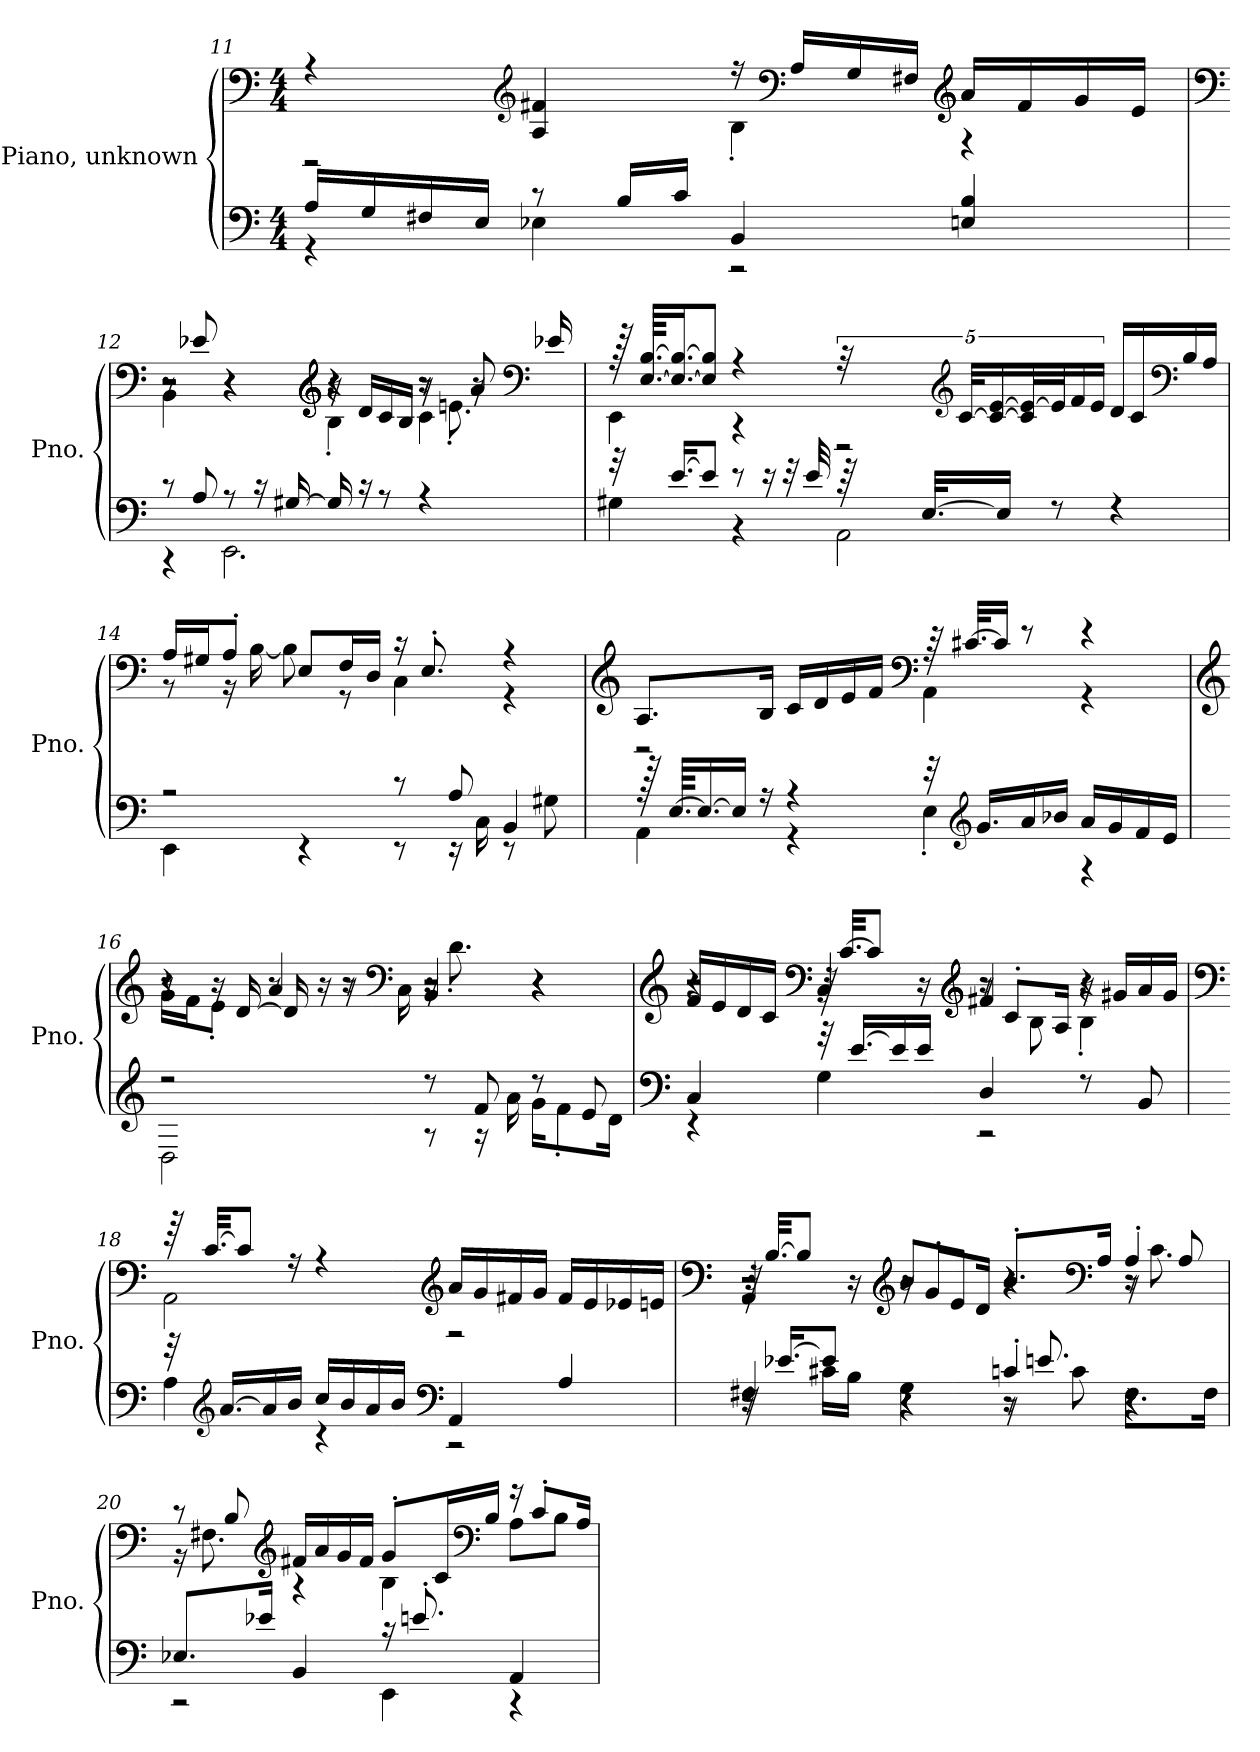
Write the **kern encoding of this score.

**kern	**kern
*part1	*part1
*staff2	*staff1
*I"Piano, unknown	*
*I'Pno.	*
!!LO:LB:g=z
*clefF4	*clefF4
*k[]	*k[]
*M4/4	*M4/4
=11	=11
*^	*^
16A/LL	4r	4r	2r
16G/	.	.	.
16F#X/	.	.	.
16E/JJ	.	.	.
*	*	*clefG2	*
8r	4E-X\	4A/ 4f#X/	.
16B/LL	.	.	.
16c/JJ	.	.	.
4BB/	2r	16r	4B'\
*	*	*clefF4	*
.	.	16A/LL	.
.	.	16G/	.
.	.	16F#X/JJ	.
*	*	*clefG2	*
4En/ 4B/	.	16a/LL	4r
.	.	16f#/	.
.	.	16g/	.
.	.	16e/JJ	.
*	*	*v	*v
=12	=12	=12
*	*	*clefF4
*	*	*^
*	*	*	*^
*	*	*	*	*^
8r	4r	2r	2r	8r	4BB\
8A/	.	.	.	8e-X/	.
8r	2.EE\	.	.	4r	4r
16r	.	.	.	.	.
[16G#X/	.	.	.	.	.
*	*	*clefG2	*	*	*
16G#/]	.	4r	4r	16r	4B'\
16r	.	.	.	16d/LL	.
8r	.	.	.	16c/	.
.	.	.	.	16B/JJ	.
4r	.	8r	16r	8r	4c\
.	.	.	8.en'\	.	.
.	.	8a/	.	16r	.
*	*	*clefF4	*	*	*
.	.	.	.	16e-X/	.
*	*	*	*v	*v	*v
!!LO:LB:g=z
=13	=13	=13	=13
32r	4G#X\	128r	4EE\
.	.	[64.E/ [64.B/KKLL	.
[16.e/KL	.	16.E/_ 16.B/_J	.
8e/J]	.	8E/] 8B/]J	.
8r	4r	4r	4r
16r	.	.	.
32r	.	.	.
32e/	.	.	.
64r	2AA\	40r	2r
[32.E/KLL	.	.	.
*	*	*clefG2	*
.	.	[40c/KLL	.
.	.	20c/_ [20e/	.
16E/JJ]	.	.	.
.	.	40c/] 40e/_L	.
8r	.	40e/J]	.
.	.	20f/	.
.	.	20e/JJ	.
4r	.	16d/LL	.
.	.	16c/	.
*	*	*clefF4	*
.	.	16B/	.
.	.	16A/JJ	.
=14	=14	=14	=14
2r	4EE\	16A/LL	8r
.	.	16G#X/J	.
.	.	8A'/J	16r
.	.	.	[16B\
.	4r	8E/L	8B\]
.	.	16F/L	8r
.	.	16D/JJ	.
8r	8r	16r	4C\
.	.	8.E'/	.
8A/	16r	.	.
.	16C\	.	.
4BB/	8r	4r	4r
.	8G#X\	.	.
!!LO:LB:g=z	!!
=15	=15	=15	=15
*	*	*clefG2	*
128r	4AA\	8.A/L	2r
[64.E/KKLL	.	.	.
16.E/_	.	.	.
16E/JJ]	.	.	.
16r	.	16B/Jk	.
4r	4r	16c/LL	.
.	.	16d/	.
.	.	16e/	.
.	.	16f/JJ	.
*	*	*clefF4	*
32r	4E'\	64r	4AA\
.	.	[32.c#X/KLL	.
*clefG2	*	*	*
16.g/LL	.	.	.
.	.	16c#/JJ]	.
16a/	.	8r	.
16b-X/JJ	.	.	.
16a/LL	4r	4r	4r
16g/	.	.	.
16f/	.	.	.
16e/JJ	.	.	.
*	*	*v	*v
=16	=16	=16
*	*	*clefG2
*	*	*^
*	*	*	*^
2r	2D\	4r	16g\LL	8r
.	.	.	16f\J	.
.	.	.	8e'\J	16r
.	.	.	.	[16d/
.	.	4a/	8r	16d/]
.	.	.	.	16r
.	.	.	16r	8r
*	*	*clefF4	*	*
.	.	.	16C\	.
8r	8r	2r	16r	4BB/
.	.	.	8.d'\	.
8f/	16r	.	.	.
.	16a\	.	.	.
8r	16g\KL	.	4r	4r
.	8f'\	.	.	.
8e/	.	.	.	.
.	16d\Jk	.	.	.
!!LO:LB:g=z	!!	!!
=17	=17	=17	=17	=17
*clefF4	*	*clefG2	*	*
4C/	4r	16f/LL	2r	4r
.	.	16e/	.	.
.	.	16d/	.	.
.	.	16c/JJ	.	.
*	*	*clefF4	*	*
32r	4G\	64r	.	4C/
.	.	[32.c/KKL	.	.
[16.e/LL	.	.	.	.
.	.	8c/J]	.	.
16e/]	.	.	.	.
16e/JJ	.	16r	.	.
*	*	*clefG2	*	*
4D/	2r	16r	8r	4f#X/
.	.	8c'/L	.	.
.	.	.	8B\	.
.	.	16A/Jk	.	.
8r	.	16r	4B'\	4r
.	.	16g#X/LL	.	.
8BB/	.	16a/	.	.
.	.	16g#/JJ	.	.
*	*	*v	*v	*v
!!LO:LB:g=z
=18	=18	=18
*	*	*clefF4
*	*	*^
32r	4A\	64r	2AA\
.	.	[32.c/KKL	.
*clefG2	*	*	*
[16.a/LL	.	.	.
.	.	8c/J]	.
16a/]	.	.	.
16b/JJ	.	16r	.
16cc/LL	4r	4r	.
16b/	.	.	.
16a/	.	.	.
16b/JJ	.	.	.
*clefF4	*	*clefG2	*
4AA/	2r	16a/LL	2r
.	.	16g/	.
.	.	16f#X/	.
.	.	16g/JJ	.
4A/	.	16f#/LL	.
.	.	16e/	.
.	.	16e-X/	.
.	.	16en/JJ	.
*v	*v	*	*
*	*v	*v
=19	=19
*	*clefF4
*^	*^
*	*^	*	*^
32r	8r	4F#X/	64r	2r	4AA/
.	.	.	[32.B/KKL	.	.
[16.e-X/KL	.	.	.	.	.
.	.	.	8B/J]	.	.
8e-/J]	16c#X\LL	.	.	.	.
.	16B\JJ	.	16r	.	.
*	*	*	*clefG2	*	*
4r	4G\	4r	16r	.	8b/L
.	.	.	8g'/L	.	.
.	.	.	.	.	8e/J
.	.	.	16d/Jk	.	.
16r	8r	4cn'/	8.b'/L	4r	4r
8.en/	.	.	.	.	.
.	8c\	.	.	.	.
*	*	*	*clefF4	*	*
.	.	.	16A/Jk	.	.
4r	8.F#\L	4r	8r	16r	4A'/
.	.	.	.	8.c\	.
.	.	.	8A/	.	.
.	16F#\Jk	.	.	.	.
*	*v	*v	*	*	*
*	*	*	*v	*v
!!LO:PB:g=z
=20	=20	=20	=20
8.E-X/L	2r	8r	16r
.	.	.	8.F#X\
.	.	8B/	.
16e-X/Jk	.	.	.
*	*	*clefG2	*
4BB/	.	16f#X/LL	4r
.	.	16a/	.
.	.	16g/	.
.	.	16f#/JJ	.
16r	4EE\	8g'/L	4B\
8.en'/	.	.	.
.	.	16c/L	.
*	*	*clefF4	*
.	.	16B/JJ	.
4AA/	4r	16r	8A\L
.	.	8c'/L	.
.	.	.	8B\J
.	.	16A/Jk	.
*v	*v	*	*
*	*v	*v
=	=
*-	*-
